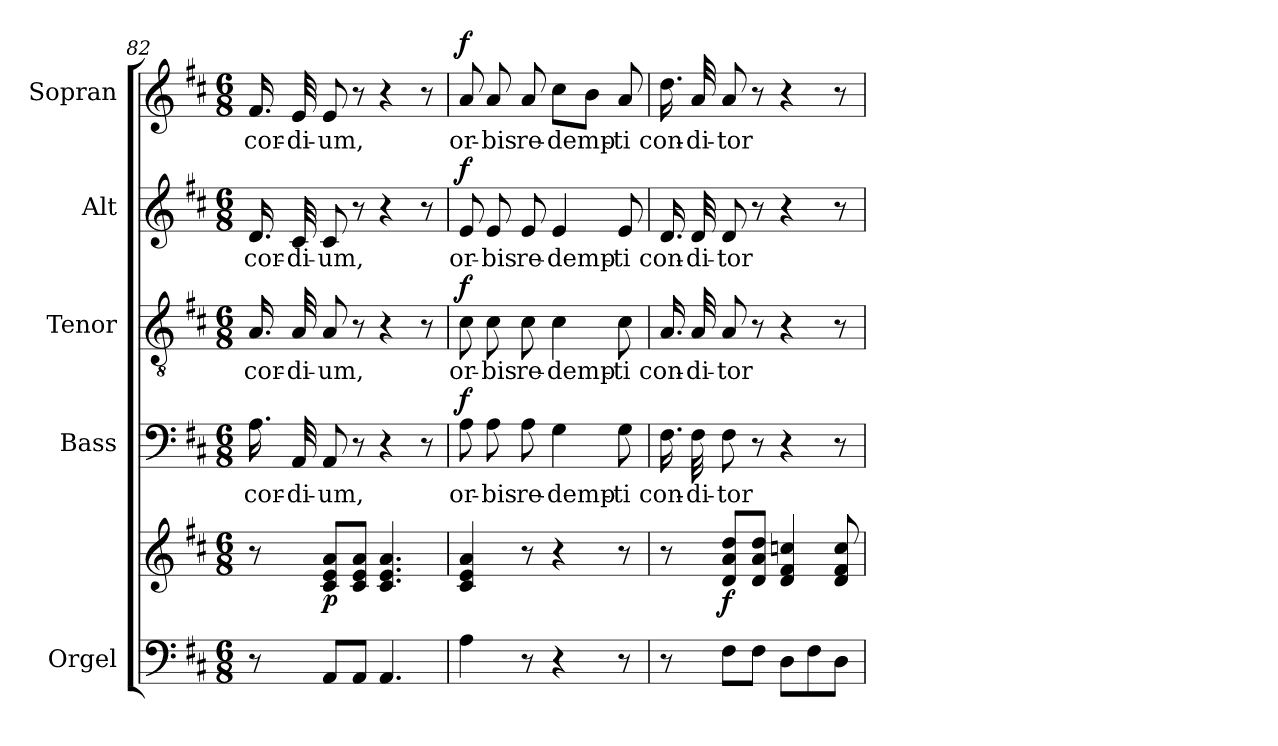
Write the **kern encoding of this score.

**kern	**kern	**dynam	**kern	**text	**dynam	**kern	**text	**dynam	**kern	**text	**dynam	**kern	**text	**dynam
*part5	*part5	*part5	*part4	*part4	*part4	*part3	*part3	*part3	*part2	*part2	*part2	*part1	*part1	*part1
*staff6	*staff5	*staff5/6	*staff4	*staff4	*staff4	*staff3	*staff3	*staff3	*staff2	*staff2	*staff2	*staff1	*staff1	*staff1
*I"Orgel	*	*	*I"Bass	*	*	*I"Tenor	*	*	*I"Alt	*	*	*I"Sopran	*	*
*I'Org.	*	*	*I'B.	*	*	*I'T.	*	*	*I'A.	*	*	*I'S.	*	*
*clefF4	*clefG2	*	*clefF4	*	*	*clefGv2	*	*	*clefG2	*	*	*clefG2	*	*
*k[f#c#]	*k[f#c#]	*	*k[f#c#]	*	*	*k[f#c#]	*	*	*k[f#c#]	*	*	*k[f#c#]	*	*
*D:	*D:	*	*D:	*	*	*D:	*	*	*D:	*	*	*D:	*	*
*M6/8	*M6/8	*	*M6/8	*	*	*M6/8	*	*	*M6/8	*	*	*M6/8	*	*
=82	=82	=82	=82	=82	=82	=82	=82	=82	=82	=82	=82	=82	=82	=82
!	!	!	!	!LO:LY:b	!	!	!LO:LY:b	!	!	!LO:LY:b	!	!	!LO:LY:b	!
8r	8r	.	16.A\	cor-	.	16.A/	cor-	.	16.d/	cor-	.	16.f#/	cor-	.
!	!	!	!	!LO:LY:b	!	!	!LO:LY:b	!	!	!LO:LY:b	!	!	!LO:LY:b	!
.	.	.	32AA/	-di-	.	32A/	-di-	.	32c#/	-di-	.	32e/	-di-	.
!	!	!LO:DY:b	!	!LO:LY:b	!	!	!LO:LY:b	!	!	!LO:LY:b	!	!	!LO:LY:b	!
8AA/L	8c#/ 8e/ 8a/L	p	8AA/	-um,	.	8A/	-um,	.	8c#/	-um,	.	8e/	-um,	.
8AA/J	8c#/ 8e/ 8a/J	.	8r	.	.	8r	.	.	8r	.	.	8r	.	.
4.AA/	4.c#/ 4.e/ 4.a/	.	4r	.	.	4r	.	.	4r	.	.	4r	.	.
.	.	.	8r	.	.	8r	.	.	8r	.	.	8r	.	.
!!LO:LB:g=z
=83	=83	=83	=83	=83	=83	=83	=83	=83	=83	=83	=83	=83	=83	=83
!	!	!	!	!LO:LY:b	!LO:DY:a	!	!LO:LY:b	!LO:DY:a	!	!LO:LY:b	!LO:DY:a	!	!LO:LY:b	!LO:DY:a
4A\	4c#/ 4e/ 4a/	.	8A\	or-	f	8c#\	or-	f	8e/	or-	f	8a/	or-	f
!	!	!	!	!LO:LY:b	!	!	!LO:LY:b	!	!	!LO:LY:b	!	!	!LO:LY:b	!
.	.	.	8A\	-bis	.	8c#\	-bis	.	8e/	-bis	.	8a/	-bis	.
!	!	!	!	!LO:LY:b	!	!	!LO:LY:b	!	!	!LO:LY:b	!	!	!LO:LY:b	!
8r	8r	.	8A\	re-	.	8c#\	re-	.	8e/	re-	.	8a/	re-	.
!	!	!	!	!LO:LY:b	!	!	!LO:LY:b	!	!	!LO:LY:b	!	!	!LO:LY:b	!
4r	4r	.	4G\	-demp-	.	4c#\	-demp-	.	4e/	-demp-	.	8cc#\L	-demp-	.
.	.	.	.	.	.	.	.	.	.	.	.	8b\J	.	.
!	!	!	!	!LO:LY:b	!	!	!LO:LY:b	!	!	!LO:LY:b	!	!	!LO:LY:b	!
8r	8r	.	8G\	-ti	.	8c#\	-ti	.	8e/	-ti	.	8a/	-ti	.
=84	=84	=84	=84	=84	=84	=84	=84	=84	=84	=84	=84	=84	=84	=84
!	!	!	!	!LO:LY:b	!	!	!LO:LY:b	!	!	!LO:LY:b	!	!	!LO:LY:b	!
8r	8r	.	16.F#\	con-	.	16.A/	con-	.	16.d/	con-	.	16.dd\	con-	.
!	!	!	!	!LO:LY:b	!	!	!LO:LY:b	!	!	!LO:LY:b	!	!	!LO:LY:b	!
.	.	.	32F#\	-di-	.	32A/	-di-	.	32d/	-di-	.	32a/	-di-	.
!	!	!LO:DY:b	!	!LO:LY:b	!	!	!LO:LY:b	!	!	!LO:LY:b	!	!	!LO:LY:b	!
8F#\L	8d/ 8a/ 8dd/L	f	8F#\	-tor	.	8A/	-tor	.	8d/	-tor	.	8a/	-tor	.
8F#\J	8d/ 8a/ 8dd/J	.	8r	.	.	8r	.	.	8r	.	.	8r	.	.
8D\L	4d/ 4f#/ 4ccn/	.	4r	.	.	4r	.	.	4r	.	.	4r	.	.
8F#\	.	.	.	.	.	.	.	.	.	.	.	.	.	.
8D\J	8d/ 8f#/ 8cc/	.	8r	.	.	8r	.	.	8r	.	.	8r	.	.
=	=	=	=	=	=	=	=	=	=	=	=	=	=	=
*-	*-	*-	*-	*-	*-	*-	*-	*-	*-	*-	*-	*-	*-	*-
